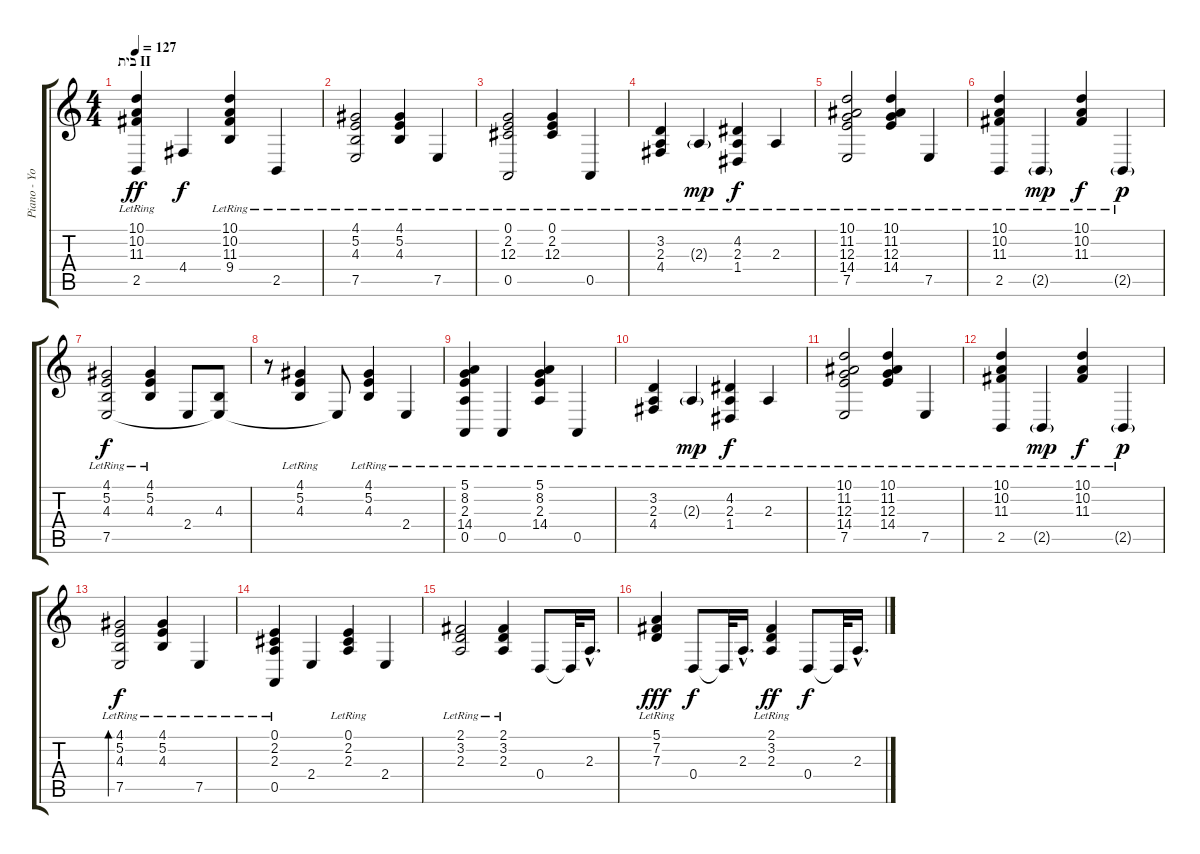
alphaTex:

\track ("Piano - Yoni" "Piano - Yo") {instrument acousticgrandpiano}
\staff {score tabs}
\tuning (E4 B3 G3 D3 A2 E2) {hide}
\ts (4 4)
\section ("" "בית II")
\tempo 127
\clef g2
\ks c
(10.1{lr} 10.2{lr} 11.3{lr} 2.5{lr}).4{dy ff} 4.4.4{dy f} (10.1{lr} 10.2{lr} 11.3{lr} 9.4).4 2.5{lr}.4 |
(4.1{lr} 5.2{lr} 4.3{lr} 7.5{lr}).2 (4.1{lr} 5.2{lr} 4.3{lr}).4 7.5{lr}.4 |
(0.1{lr} 2.2{lr} 12.3{lr} 0.5{lr}).2 (0.1{lr} 2.2{lr} 12.3{lr}).4 0.5{lr}.4 |
(3.2{lr} 2.3{lr} 4.4{lr}).4 2.3{g lr}.4{dy mp} (4.2{lr} 2.3 1.4{lr}).4{dy f} 2.3{lr}.4 |
(10.1{lr} 11.2{lr} 12.3{lr} 14.4{lr} 7.5{lr}).2 (10.1{lr} 11.2{lr} 12.3{lr} 14.4{lr}).4 7.5{lr}.4 |
(10.1{lr} 10.2{lr} 11.3{lr} 2.5{lr}).4 2.5{g lr}.4{dy mp} (10.1{lr} 10.2{lr} 11.3{lr}).4{dy f} 2.5{g lr}.4{dy p} |
(4.1{lr} 5.2{lr} 4.3{lr} 7.5{lr}).2{dy f} (4.1{lr} 5.2{lr} 4.3{lr}).4 2.4.8 (4.3 7.5{t}).8 |
r.8 (4.1{lr} 5.2{lr} 4.3{lr}).4 7.5{t}.8 (4.1{lr} 5.2{lr} 4.3{lr}).4 2.4{lr}.4 |
(5.1{lr} 8.2{lr} 2.3{lr} 14.4{lr} 0.5{lr}).4 0.5{lr}.4 (5.1{lr} 8.2{lr} 2.3{lr} 14.4{lr}).4 0.5{lr}.4 |
(3.2{lr} 2.3{lr} 4.4{lr}).4 2.3{g lr}.4{dy mp} (4.2{lr} 2.3 1.4{lr}).4{dy f} 2.3{lr}.4 |
(10.1{lr} 11.2{lr} 12.3{lr} 14.4{lr} 7.5{lr}).2 (10.1{lr} 11.2{lr} 12.3{lr} 14.4{lr}).4 7.5{lr}.4 |
(10.1{lr} 10.2{lr} 11.3{lr} 2.5{lr}).4 2.5{g lr}.4{dy mp} (10.1{lr} 10.2{lr} 11.3{lr}).4{dy f} 2.5{g lr}.4{dy p} |
(4.1{lr} 5.2{lr} 4.3{lr} 7.5).2{bd 240 dy f} (4.1{lr} 5.2{lr} 4.3{lr}).4 7.5{lr}.4 |
(0.1{lr} 2.2{lr} 2.3 0.5{lr}).4 2.4.4 (0.1{lr} 2.2{lr} 2.3{lr}).4 2.4.4 |
(2.1{lr} 3.2{lr} 2.3{lr}).2 (2.1{lr} 3.2{lr} 2.3{lr}).4 0.4.8 0.4{t}.32 2.3{hac}.16{d} |
(5.1{lr} 7.2{lr} 7.3{lr}).4{dy fff} 0.4.8{dy f} 0.4{t}.32 2.3{hac}.16{d} (2.1{lr} 3.2{lr} 2.3{lr}).4{dy ff} 0.4.8{dy f} 0.4{t}.32 2.3{hac}.16{d}
